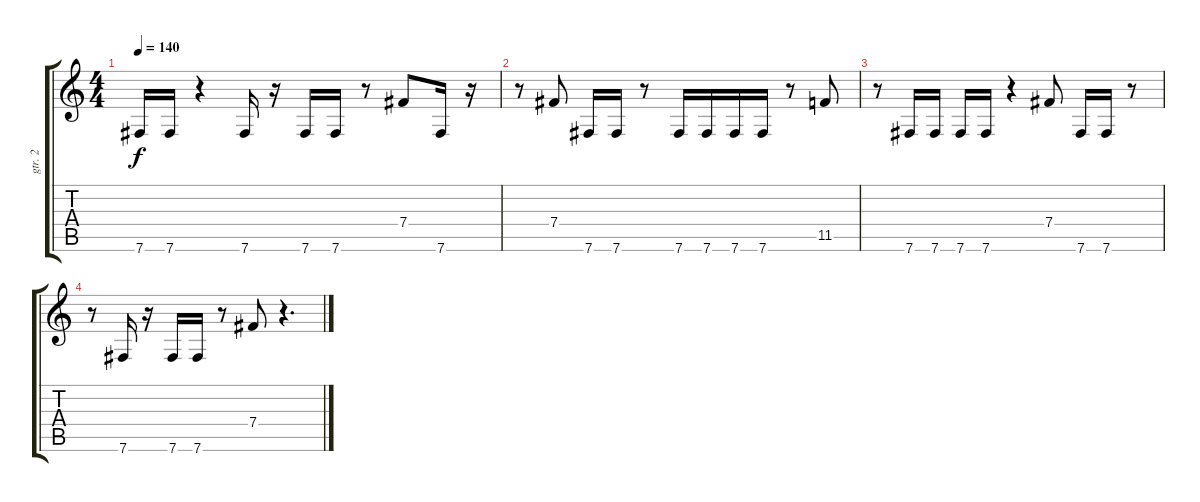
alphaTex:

\track ("gtr. 2" "gtr. 2") {instrument distortionguitar}
\staff {score tabs}
\tuning (Db4 Ab3 E3 B2 Gb2 B1) {hide}
\ts (4 4)
\tempo 140
\clef g2
\ks c
7.6.16{dy f} 7.6.16 r.4 7.6.16 r.16 7.6.16 7.6.16 r.8 7.4.8 7.6.16 r.16 |
r.8 7.4.8 7.6.16 7.6.16 r.8 7.6.16 7.6.16 7.6.16 7.6.16 r.8 11.5.8 |
r.8 7.6.16 7.6.16 7.6.16 7.6.16 r.4 7.4.8 7.6.16 7.6.16 r.8 |
r.8 7.6.16 r.16 7.6.16 7.6.16 r.8 7.4.8 r.4{d}
